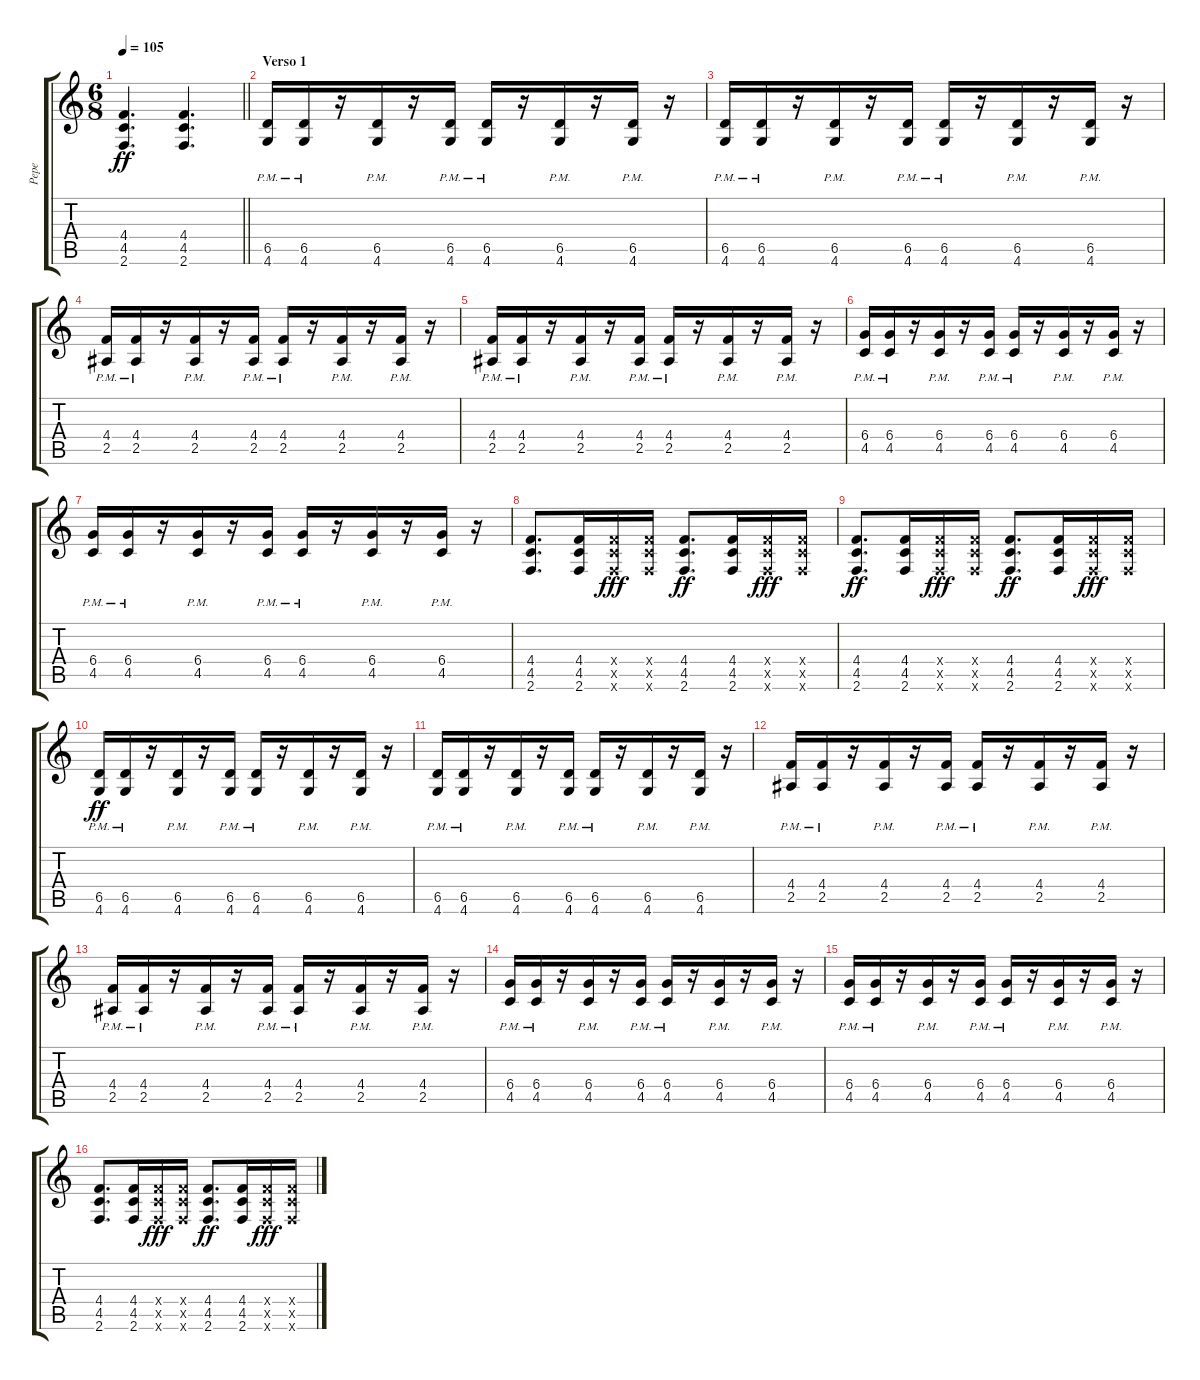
\track ("Pepe" "Pepe") {instrument distortionguitar}
\staff {score tabs}
\tuning (Eb4 Bb3 Gb3 Db3 Ab2 Eb2) {hide}
\ts (6 8)
\tempo 105
\clef g2
\barLineRight lightlight
\ks c
(4.4 4.5 2.6).4{d dy ff} (4.4 4.5 2.6).4{d} |
\section ("" "Verso 1")
(6.5{pm} 4.6{pm}).16 (6.5{pm} 4.6{pm}).16 r.16 (6.5{pm} 4.6{pm}).16 r.16 (6.5{pm} 4.6{pm}).16 (6.5{pm} 4.6{pm}).16 r.16 (6.5{pm} 4.6{pm}).16 r.16 (6.5{pm} 4.6{pm}).16 r.16 |
(6.5{pm} 4.6{pm}).16 (6.5{pm} 4.6{pm}).16 r.16 (6.5{pm} 4.6{pm}).16 r.16 (6.5{pm} 4.6{pm}).16 (6.5{pm} 4.6{pm}).16 r.16 (6.5{pm} 4.6{pm}).16 r.16 (6.5{pm} 4.6{pm}).16 r.16 |
(4.4 2.5{pm}).16 (4.4 2.5{pm}).16 r.16 (4.4 2.5{pm}).16 r.16 (4.4 2.5{pm}).16 (4.4 2.5{pm}).16 r.16 (4.4 2.5{pm}).16 r.16 (4.4 2.5{pm}).16 r.16 |
(4.4 2.5{pm}).16 (4.4 2.5{pm}).16 r.16 (4.4 2.5{pm}).16 r.16 (4.4 2.5{pm}).16 (4.4 2.5{pm}).16 r.16 (4.4 2.5{pm}).16 r.16 (4.4 2.5{pm}).16 r.16 |
(6.4 4.5{pm}).16 (6.4 4.5{pm}).16 r.16 (6.4 4.5{pm}).16 r.16 (6.4 4.5{pm}).16 (6.4 4.5{pm}).16 r.16 (6.4 4.5{pm}).16 r.16 (6.4 4.5{pm}).16 r.16 |
(6.4 4.5{pm}).16 (6.4 4.5{pm}).16 r.16 (6.4 4.5{pm}).16 r.16 (6.4 4.5{pm}).16 (6.4 4.5{pm}).16 r.16 (6.4 4.5{pm}).16 r.16 (6.4 4.5{pm}).16 r.16 |
(4.4 4.5 2.6).8{d} (4.4 4.5 2.6).16 (4.4{x} 4.5{x} 2.6{x}).16{dy fff} (4.4{x} 4.5{x} 2.6{x}).16 (4.4 4.5 2.6).8{d dy ff} (4.4 4.5 2.6).16 (4.4{x} 4.5{x} 2.6{x}).16{dy fff} (4.4{x} 4.5{x} 2.6{x}).16 |
(4.4 4.5 2.6).8{d dy ff} (4.4 4.5 2.6).16 (4.4{x} 4.5{x} 2.6{x}).16{dy fff} (4.4{x} 4.5{x} 2.6{x}).16 (4.4 4.5 2.6).8{d dy ff} (4.4 4.5 2.6).16 (4.4{x} 4.5{x} 2.6{x}).16{dy fff} (4.4{x} 4.5{x} 2.6{x}).16 |
(6.5{pm} 4.6{pm}).16{dy ff} (6.5{pm} 4.6{pm}).16 r.16 (6.5{pm} 4.6{pm}).16 r.16 (6.5{pm} 4.6{pm}).16 (6.5{pm} 4.6{pm}).16 r.16 (6.5{pm} 4.6{pm}).16 r.16 (6.5{pm} 4.6{pm}).16 r.16 |
(6.5{pm} 4.6{pm}).16 (6.5{pm} 4.6{pm}).16 r.16 (6.5{pm} 4.6{pm}).16 r.16 (6.5{pm} 4.6{pm}).16 (6.5{pm} 4.6{pm}).16 r.16 (6.5{pm} 4.6{pm}).16 r.16 (6.5{pm} 4.6{pm}).16 r.16 |
(4.4 2.5{pm}).16 (4.4 2.5{pm}).16 r.16 (4.4 2.5{pm}).16 r.16 (4.4 2.5{pm}).16 (4.4 2.5{pm}).16 r.16 (4.4 2.5{pm}).16 r.16 (4.4 2.5{pm}).16 r.16 |
(4.4 2.5{pm}).16 (4.4 2.5{pm}).16 r.16 (4.4 2.5{pm}).16 r.16 (4.4 2.5{pm}).16 (4.4 2.5{pm}).16 r.16 (4.4 2.5{pm}).16 r.16 (4.4 2.5{pm}).16 r.16 |
(6.4 4.5{pm}).16 (6.4 4.5{pm}).16 r.16 (6.4 4.5{pm}).16 r.16 (6.4 4.5{pm}).16 (6.4 4.5{pm}).16 r.16 (6.4 4.5{pm}).16 r.16 (6.4 4.5{pm}).16 r.16 |
(6.4 4.5{pm}).16 (6.4 4.5{pm}).16 r.16 (6.4 4.5{pm}).16 r.16 (6.4 4.5{pm}).16 (6.4 4.5{pm}).16 r.16 (6.4 4.5{pm}).16 r.16 (6.4 4.5{pm}).16 r.16 |
(4.4 4.5 2.6).8{d} (4.4 4.5 2.6).16 (4.4{x} 4.5{x} 2.6{x}).16{dy fff} (4.4{x} 4.5{x} 2.6{x}).16 (4.4 4.5 2.6).8{d dy ff} (4.4 4.5 2.6).16 (4.4{x} 4.5{x} 2.6{x}).16{dy fff} (4.4{x} 4.5{x} 2.6{x}).16
